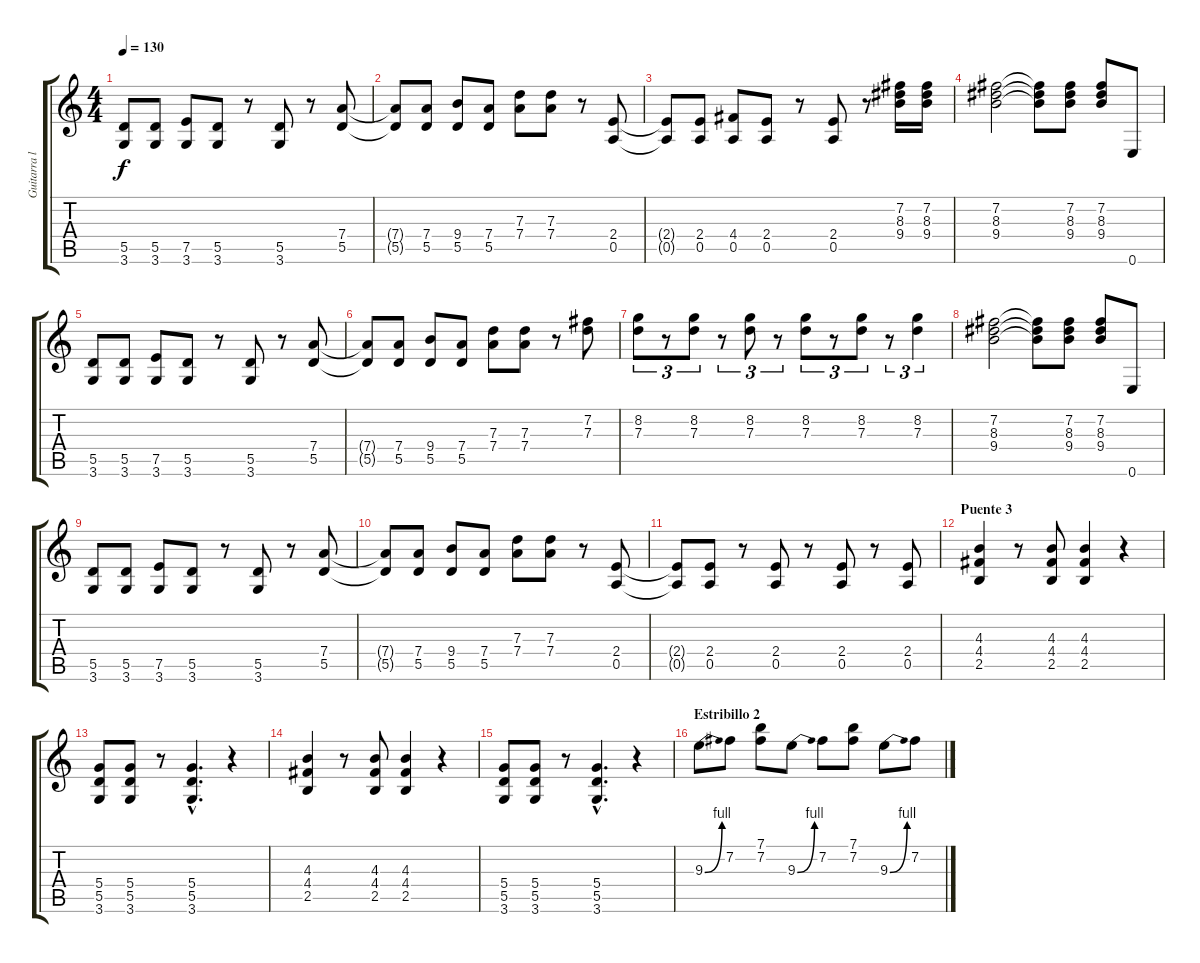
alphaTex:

\track ("Guitarra líder" "Guitarra l") {instrument distortionguitar}
\staff {score tabs}
\tuning (E4 B3 G3 D3 A2 E2) {hide}
\ts (4 4)
\tempo 130
\clef g2
\ks c
(5.5 3.6).8{dy f} (5.5 3.6).8 (7.5 3.6).8 (5.5 3.6).8 r.8 (5.5 3.6).8 r.8 (7.4 5.5).8 |
(7.4{t} 5.5{t}).8 (7.4 5.5).8 (9.4 5.5).8 (7.4 5.5).8 (7.3 7.4).8 (7.3 7.4).8 r.8 (2.4 0.5).8 |
(2.4{t} 0.5{t}).8 (2.4 0.5).8 (4.4 0.5).8 (2.4 0.5).8 r.8 (2.4 0.5).8 r.8 (7.2 8.3 9.4).16 (7.2 8.3 9.4).16 |
(7.2 8.3 9.4).2 (7.2{t} 8.3{t} 9.4{t}).8 (7.2 8.3 9.4).8 (7.2 8.3 9.4).8 0.6.8 |
(5.5 3.6).8 (5.5 3.6).8 (7.5 3.6).8 (5.5 3.6).8 r.8 (5.5 3.6).8 r.8 (7.4 5.5).8 |
(7.4{t} 5.5{t}).8 (7.4 5.5).8 (9.4 5.5).8 (7.4 5.5).8 (7.3 7.4).8 (7.3 7.4).8 r.8 (7.2 7.3).8 |
(8.2 7.3).8{tu (3 2)} r.8{tu (3 2)} (8.2 7.3).8{tu (3 2)} r.8{tu (3 2)} (8.2 7.3).8{tu (3 2)} r.8{tu (3 2)} (8.2 7.3).8{tu (3 2)} r.8{tu (3 2)} (8.2 7.3).8{tu (3 2)} r.8{tu (3 2)} (8.2 7.3).4{tu (3 2)} |
(7.2 8.3 9.4).2 (7.2{t} 8.3{t} 9.4{t}).8 (7.2 8.3 9.4).8 (7.2 8.3 9.4).8 0.6.8 |
(5.5 3.6).8 (5.5 3.6).8 (7.5 3.6).8 (5.5 3.6).8 r.8 (5.5 3.6).8 r.8 (7.4 5.5).8 |
(7.4{t} 5.5{t}).8 (7.4 5.5).8 (9.4 5.5).8 (7.4 5.5).8 (7.3 7.4).8 (7.3 7.4).8 r.8 (2.4 0.5).8 |
(2.4{t} 0.5{t}).8 (2.4 0.5).8 r.8 (2.4 0.5).8 r.8 (2.4 0.5).8 r.8 (2.4 0.5).8 |
\section ("" "Puente 3")
(4.3 4.4 2.5).4 r.8 (4.3 4.4 2.5).8 (4.3 4.4 2.5).4 r.4 |
(5.4 5.5 3.6).8 (5.4 5.5 3.6).8 r.8 (5.4{hac} 5.5{hac} 3.6{hac}).4{d} r.4 |
(4.3 4.4 2.5).4 r.8 (4.3 4.4 2.5).8 (4.3 4.4 2.5).4 r.4 |
(5.4 5.5 3.6).8 (5.4 5.5 3.6).8 r.8 (5.4{hac} 5.5{hac} 3.6{hac}).4{d} r.4{volume 16} |
\section ("" "Estribillo 2")
9.3{be (bend 0 0 60 4)}.8 7.2.8 (7.1 7.2).8 9.3{be (bend 0 0 60 4)}.8 7.2.8 (7.1 7.2).8 9.3{be (bend 0 0 60 4)}.8 7.2.8
